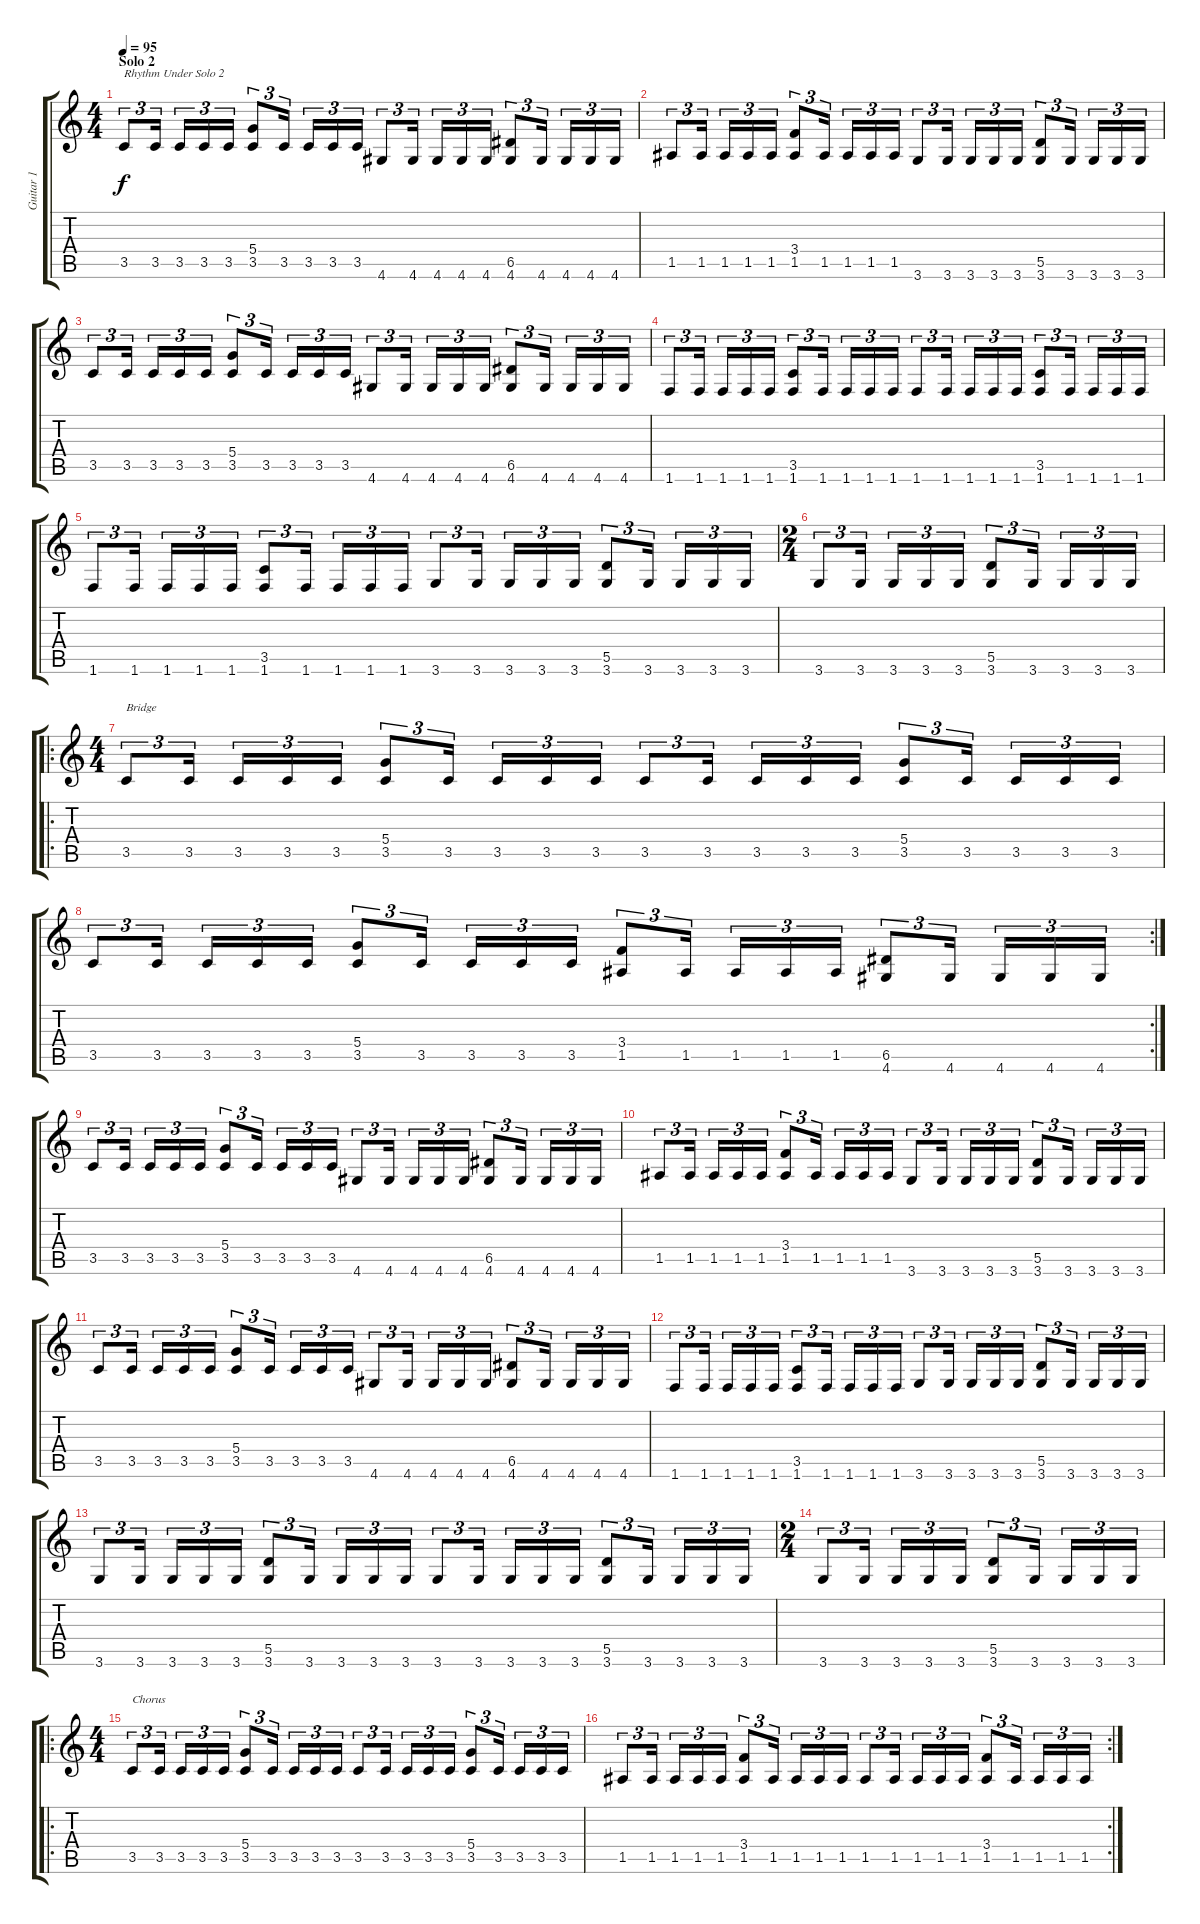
\track ("Guitar 1" "Guitar 1") {instrument distortionguitar}
\staff {score tabs}
\tuning (E4 B3 G3 D3 A2 E2) {hide}
\ts (4 4)
\section ("" "Solo 2")
\tempo 95
\clef g2
\ks c
3.5.8{tu (3 2) txt "Rhythm Under Solo 2" dy f} 3.5.16{tu (3 2)} 3.5.16{tu (3 2)} 3.5.16{tu (3 2)} 3.5.16{tu (3 2)} (5.4 3.5).8{tu (3 2)} 3.5.16{tu (3 2)} 3.5.16{tu (3 2)} 3.5.16{tu (3 2)} 3.5.16{tu (3 2)} 4.6.8{tu (3 2)} 4.6.16{tu (3 2)} 4.6.16{tu (3 2)} 4.6.16{tu (3 2)} 4.6.16{tu (3 2)} (6.5 4.6).8{tu (3 2)} 4.6.16{tu (3 2)} 4.6.16{tu (3 2)} 4.6.16{tu (3 2)} 4.6.16{tu (3 2)} |
1.5.8{tu (3 2)} 1.5.16{tu (3 2)} 1.5.16{tu (3 2)} 1.5.16{tu (3 2)} 1.5.16{tu (3 2)} (3.4 1.5).8{tu (3 2)} 1.5.16{tu (3 2)} 1.5.16{tu (3 2)} 1.5.16{tu (3 2)} 1.5.16{tu (3 2)} 3.6.8{tu (3 2)} 3.6.16{tu (3 2)} 3.6.16{tu (3 2)} 3.6.16{tu (3 2)} 3.6.16{tu (3 2)} (5.5 3.6).8{tu (3 2)} 3.6.16{tu (3 2)} 3.6.16{tu (3 2)} 3.6.16{tu (3 2)} 3.6.16{tu (3 2)} |
3.5.8{tu (3 2)} 3.5.16{tu (3 2)} 3.5.16{tu (3 2)} 3.5.16{tu (3 2)} 3.5.16{tu (3 2)} (5.4 3.5).8{tu (3 2)} 3.5.16{tu (3 2)} 3.5.16{tu (3 2)} 3.5.16{tu (3 2)} 3.5.16{tu (3 2)} 4.6.8{tu (3 2)} 4.6.16{tu (3 2)} 4.6.16{tu (3 2)} 4.6.16{tu (3 2)} 4.6.16{tu (3 2)} (6.5 4.6).8{tu (3 2)} 4.6.16{tu (3 2)} 4.6.16{tu (3 2)} 4.6.16{tu (3 2)} 4.6.16{tu (3 2)} |
1.6.8{tu (3 2)} 1.6.16{tu (3 2)} 1.6.16{tu (3 2)} 1.6.16{tu (3 2)} 1.6.16{tu (3 2)} (3.5 1.6).8{tu (3 2)} 1.6.16{tu (3 2)} 1.6.16{tu (3 2)} 1.6.16{tu (3 2)} 1.6.16{tu (3 2)} 1.6.8{tu (3 2)} 1.6.16{tu (3 2)} 1.6.16{tu (3 2)} 1.6.16{tu (3 2)} 1.6.16{tu (3 2)} (3.5 1.6).8{tu (3 2)} 1.6.16{tu (3 2)} 1.6.16{tu (3 2)} 1.6.16{tu (3 2)} 1.6.16{tu (3 2)} |
1.6.8{tu (3 2)} 1.6.16{tu (3 2)} 1.6.16{tu (3 2)} 1.6.16{tu (3 2)} 1.6.16{tu (3 2)} (3.5 1.6).8{tu (3 2)} 1.6.16{tu (3 2)} 1.6.16{tu (3 2)} 1.6.16{tu (3 2)} 1.6.16{tu (3 2)} 3.6.8{tu (3 2)} 3.6.16{tu (3 2)} 3.6.16{tu (3 2)} 3.6.16{tu (3 2)} 3.6.16{tu (3 2)} (5.5 3.6).8{tu (3 2)} 3.6.16{tu (3 2)} 3.6.16{tu (3 2)} 3.6.16{tu (3 2)} 3.6.16{tu (3 2)} |
\ts (2 4)
3.6.8{tu (3 2)} 3.6.16{tu (3 2)} 3.6.16{tu (3 2)} 3.6.16{tu (3 2)} 3.6.16{tu (3 2)} (5.5 3.6).8{tu (3 2)} 3.6.16{tu (3 2)} 3.6.16{tu (3 2)} 3.6.16{tu (3 2)} 3.6.16{tu (3 2)} |
\ro
\ts (4 4)
3.5.8{tu (3 2) txt "Bridge"} 3.5.16{tu (3 2)} 3.5.16{tu (3 2)} 3.5.16{tu (3 2)} 3.5.16{tu (3 2)} (5.4 3.5).8{tu (3 2)} 3.5.16{tu (3 2)} 3.5.16{tu (3 2)} 3.5.16{tu (3 2)} 3.5.16{tu (3 2)} 3.5.8{tu (3 2)} 3.5.16{tu (3 2)} 3.5.16{tu (3 2)} 3.5.16{tu (3 2)} 3.5.16{tu (3 2)} (5.4 3.5).8{tu (3 2)} 3.5.16{tu (3 2)} 3.5.16{tu (3 2)} 3.5.16{tu (3 2)} 3.5.16{tu (3 2)} |
\rc 2
3.5.8{tu (3 2)} 3.5.16{tu (3 2)} 3.5.16{tu (3 2)} 3.5.16{tu (3 2)} 3.5.16{tu (3 2)} (5.4 3.5).8{tu (3 2)} 3.5.16{tu (3 2)} 3.5.16{tu (3 2)} 3.5.16{tu (3 2)} 3.5.16{tu (3 2)} (3.4 1.5).8{tu (3 2)} 1.5.16{tu (3 2)} 1.5.16{tu (3 2)} 1.5.16{tu (3 2)} 1.5.16{tu (3 2)} (6.5 4.6).8{tu (3 2)} 4.6.16{tu (3 2)} 4.6.16{tu (3 2)} 4.6.16{tu (3 2)} 4.6.16{tu (3 2)} |
3.5.8{tu (3 2)} 3.5.16{tu (3 2)} 3.5.16{tu (3 2)} 3.5.16{tu (3 2)} 3.5.16{tu (3 2)} (5.4 3.5).8{tu (3 2)} 3.5.16{tu (3 2)} 3.5.16{tu (3 2)} 3.5.16{tu (3 2)} 3.5.16{tu (3 2)} 4.6.8{tu (3 2)} 4.6.16{tu (3 2)} 4.6.16{tu (3 2)} 4.6.16{tu (3 2)} 4.6.16{tu (3 2)} (6.5 4.6).8{tu (3 2)} 4.6.16{tu (3 2)} 4.6.16{tu (3 2)} 4.6.16{tu (3 2)} 4.6.16{tu (3 2)} |
1.5.8{tu (3 2)} 1.5.16{tu (3 2)} 1.5.16{tu (3 2)} 1.5.16{tu (3 2)} 1.5.16{tu (3 2)} (3.4 1.5).8{tu (3 2)} 1.5.16{tu (3 2)} 1.5.16{tu (3 2)} 1.5.16{tu (3 2)} 1.5.16{tu (3 2)} 3.6.8{tu (3 2)} 3.6.16{tu (3 2)} 3.6.16{tu (3 2)} 3.6.16{tu (3 2)} 3.6.16{tu (3 2)} (5.5 3.6).8{tu (3 2)} 3.6.16{tu (3 2)} 3.6.16{tu (3 2)} 3.6.16{tu (3 2)} 3.6.16{tu (3 2)} |
3.5.8{tu (3 2)} 3.5.16{tu (3 2)} 3.5.16{tu (3 2)} 3.5.16{tu (3 2)} 3.5.16{tu (3 2)} (5.4 3.5).8{tu (3 2)} 3.5.16{tu (3 2)} 3.5.16{tu (3 2)} 3.5.16{tu (3 2)} 3.5.16{tu (3 2)} 4.6.8{tu (3 2)} 4.6.16{tu (3 2)} 4.6.16{tu (3 2)} 4.6.16{tu (3 2)} 4.6.16{tu (3 2)} (6.5 4.6).8{tu (3 2)} 4.6.16{tu (3 2)} 4.6.16{tu (3 2)} 4.6.16{tu (3 2)} 4.6.16{tu (3 2)} |
1.6.8{tu (3 2)} 1.6.16{tu (3 2)} 1.6.16{tu (3 2)} 1.6.16{tu (3 2)} 1.6.16{tu (3 2)} (3.5 1.6).8{tu (3 2)} 1.6.16{tu (3 2)} 1.6.16{tu (3 2)} 1.6.16{tu (3 2)} 1.6.16{tu (3 2)} 3.6.8{tu (3 2)} 3.6.16{tu (3 2)} 3.6.16{tu (3 2)} 3.6.16{tu (3 2)} 3.6.16{tu (3 2)} (5.5 3.6).8{tu (3 2)} 3.6.16{tu (3 2)} 3.6.16{tu (3 2)} 3.6.16{tu (3 2)} 3.6.16{tu (3 2)} |
3.6.8{tu (3 2)} 3.6.16{tu (3 2)} 3.6.16{tu (3 2)} 3.6.16{tu (3 2)} 3.6.16{tu (3 2)} (5.5 3.6).8{tu (3 2)} 3.6.16{tu (3 2)} 3.6.16{tu (3 2)} 3.6.16{tu (3 2)} 3.6.16{tu (3 2)} 3.6.8{tu (3 2)} 3.6.16{tu (3 2)} 3.6.16{tu (3 2)} 3.6.16{tu (3 2)} 3.6.16{tu (3 2)} (5.5 3.6).8{tu (3 2)} 3.6.16{tu (3 2)} 3.6.16{tu (3 2)} 3.6.16{tu (3 2)} 3.6.16{tu (3 2)} |
\ts (2 4)
3.6.8{tu (3 2)} 3.6.16{tu (3 2)} 3.6.16{tu (3 2)} 3.6.16{tu (3 2)} 3.6.16{tu (3 2)} (5.5 3.6).8{tu (3 2)} 3.6.16{tu (3 2)} 3.6.16{tu (3 2)} 3.6.16{tu (3 2)} 3.6.16{tu (3 2)} |
\ro
\ts (4 4)
3.5.8{tu (3 2) txt "Chorus"} 3.5.16{tu (3 2)} 3.5.16{tu (3 2)} 3.5.16{tu (3 2)} 3.5.16{tu (3 2)} (5.4 3.5).8{tu (3 2)} 3.5.16{tu (3 2)} 3.5.16{tu (3 2)} 3.5.16{tu (3 2)} 3.5.16{tu (3 2)} 3.5.8{tu (3 2)} 3.5.16{tu (3 2)} 3.5.16{tu (3 2)} 3.5.16{tu (3 2)} 3.5.16{tu (3 2)} (5.4 3.5).8{tu (3 2)} 3.5.16{tu (3 2)} 3.5.16{tu (3 2)} 3.5.16{tu (3 2)} 3.5.16{tu (3 2)} |
\rc 2
1.5.8{tu (3 2)} 1.5.16{tu (3 2)} 1.5.16{tu (3 2)} 1.5.16{tu (3 2)} 1.5.16{tu (3 2)} (3.4 1.5).8{tu (3 2)} 1.5.16{tu (3 2)} 1.5.16{tu (3 2)} 1.5.16{tu (3 2)} 1.5.16{tu (3 2)} 1.5.8{tu (3 2)} 1.5.16{tu (3 2)} 1.5.16{tu (3 2)} 1.5.16{tu (3 2)} 1.5.16{tu (3 2)} (3.4 1.5).8{tu (3 2)} 1.5.16{tu (3 2)} 1.5.16{tu (3 2)} 1.5.16{tu (3 2)} 1.5.16{tu (3 2)}
